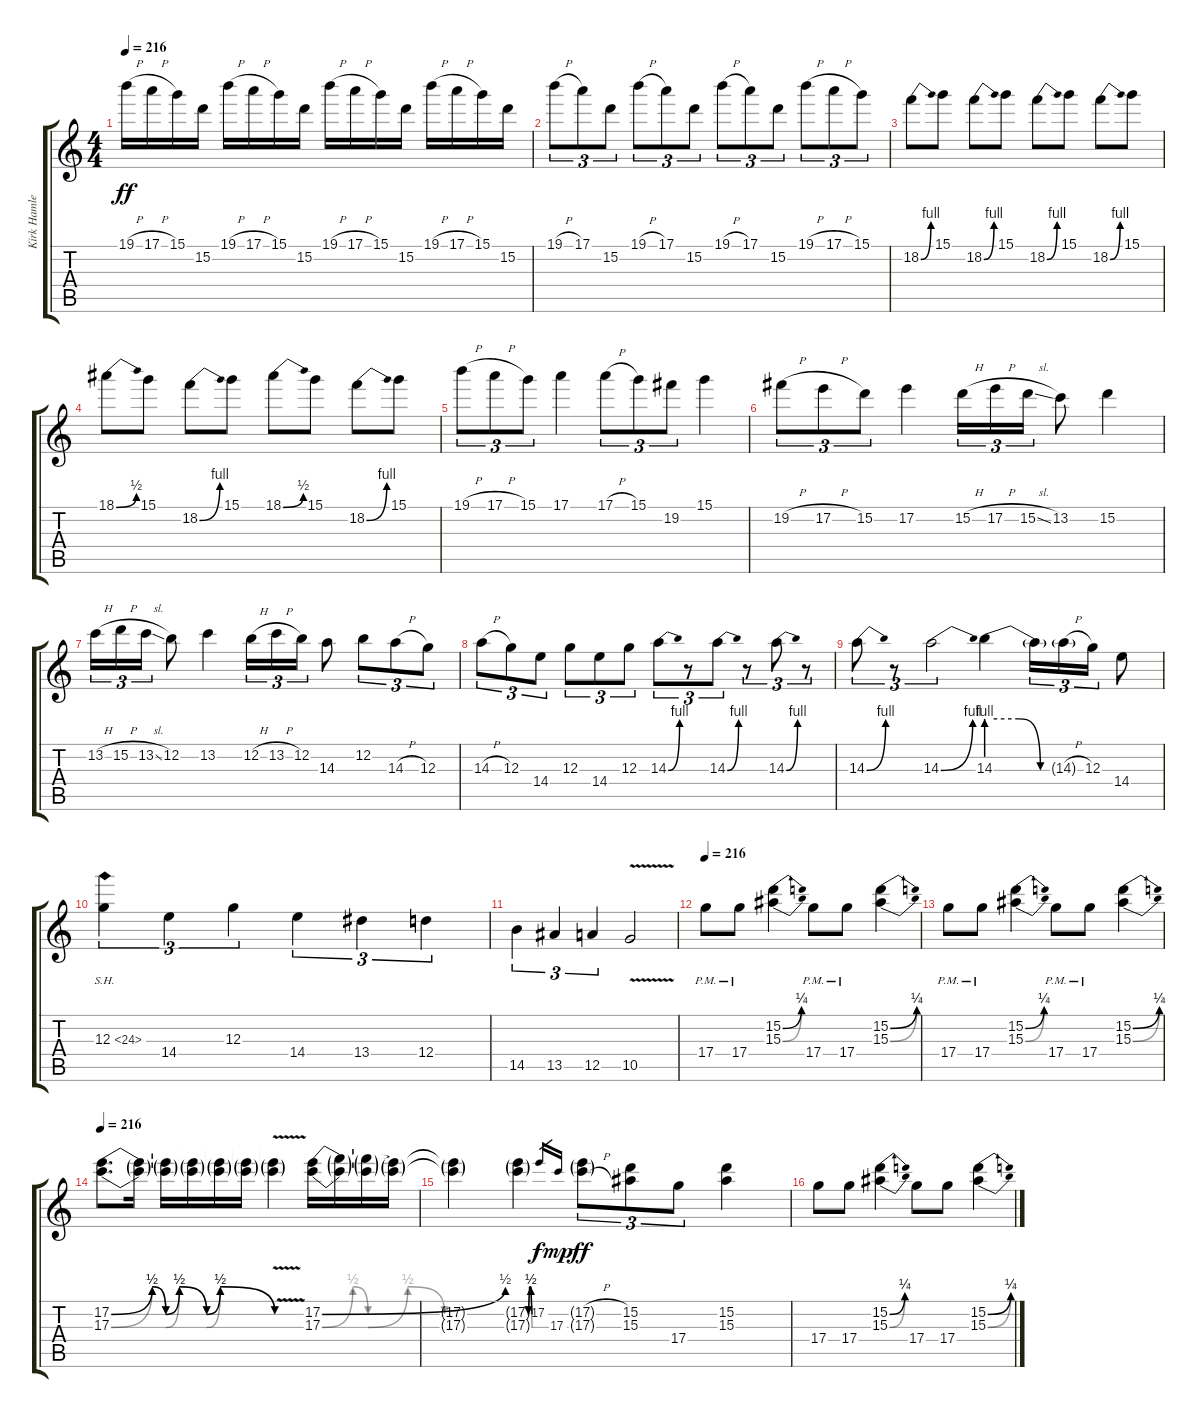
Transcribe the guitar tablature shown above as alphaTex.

\track ("Kirk Hamlet" "Kirk Hamle") {instrument acousticguitarsteel}
\staff {score tabs}
\tuning (E4 B3 G3 D3 A2 E2) {hide}
\ts (4 4)
\tempo 216
\clef g2
\ks c
19.1{h}.16{dy ff} 17.1{h}.16 15.1.16 15.2.16 19.1{h}.16 17.1{h}.16 15.1.16 15.2.16 19.1{h}.16 17.1{h}.16 15.1.16 15.2.16 19.1{h}.16 17.1{h}.16 15.1.16 15.2.16 |
19.1{h}.8{tu (3 2)} 17.1.8{tu (3 2)} 15.2.8{tu (3 2)} 19.1{h}.8{tu (3 2)} 17.1.8{tu (3 2)} 15.2.8{tu (3 2)} 19.1{h}.8{tu (3 2)} 17.1.8{tu (3 2)} 15.2.8{tu (3 2)} 19.1{h}.8{tu (3 2)} 17.1{h}.8{tu (3 2)} 15.1.8{tu (3 2)} |
18.2{be (bend 0 0 60 4)}.8 15.1.8 18.2{be (bend 0 0 60 4)}.8 15.1.8 18.2{be (bend 0 0 60 4)}.8 15.1.8 18.2{be (bend 0 0 60 4)}.8 15.1.8 |
18.1{be (bend 0 0 60 2)}.8 15.1.8 18.2{be (bend 0 0 60 4)}.8 15.1.8 18.1{be (bend 0 0 60 2)}.8 15.1.8 18.2{be (bend 0 0 60 4)}.8 15.1.8 |
19.1{h}.8{tu (3 2)} 17.1{h}.8{tu (3 2)} 15.1.8{tu (3 2)} 17.1.4 17.1{h}.8{tu (3 2)} 15.1.8{tu (3 2)} 19.2.8{tu (3 2)} 15.1.4 |
19.2{h}.8{tu (3 2)} 17.2{h}.8{tu (3 2)} 15.2.8{tu (3 2)} 17.2.4 15.2{h}.16{tu (3 2)} 17.2{h}.16{tu (3 2)} 15.2{sl}.16{tu (3 2)} 13.2.8 15.2.4 |
13.2{h}.16{tu (3 2)} 15.2{h}.16{tu (3 2)} 13.2{sl}.16{tu (3 2)} 12.2.8 13.2.4 12.2{h}.16{tu (3 2)} 13.2{h}.16{tu (3 2)} 12.2.16{tu (3 2)} 14.3.8 12.2.8{tu (3 2)} 14.3{h}.8{tu (3 2)} 12.3.8{tu (3 2)} |
14.3{h}.8{tu (3 2)} 12.3.8{tu (3 2)} 14.4.8{tu (3 2)} 12.3.8{tu (3 2)} 14.4.8{tu (3 2)} 12.3.8{tu (3 2)} 14.3{be (bend 0 0 60 4)}.8{tu (3 2)} r.8{tu (3 2)} 14.3{be (bend 0 0 60 4)}.8{tu (3 2)} r.8{tu (3 2)} 14.3{be (bend 0 0 60 4)}.8{tu (3 2)} r.8{tu (3 2)} |
14.3{be (bend 0 0 60 4)}.8{tu (3 2)} r.8{tu (3 2)} 14.3{be (bend 0 0 60 4)}.2{tu (3 2)} 14.3{be (custom 0 4 30 4 50 0 60 0)}.4 14.3{t}.16{tu (3 2)} 14.3{h g}.16{tu (3 2)} 12.3.16{tu (3 2)} 14.4.8 |
12.3{sh 12}.4{tu (3 2)} 14.4.4{tu (3 2)} 12.3.4{tu (3 2)} 14.4.4{tu (3 2)} 13.4.4{tu (3 2)} 12.4.4{tu (3 2)} |
14.5.4{tu (3 2)} 13.5.4{tu (3 2)} 12.5.4{tu (3 2)} 10.5{v}.2 |
\tempo 216
17.4{pm}.8 17.4{pm}.8 (15.2{be (bend 0 0 60 1)} 15.3{be (bend 0 0 60 2)}).4 17.4{pm}.8 17.4{pm}.8 (15.2{be (bend 0 0 60 1)} 15.3{be (bend 0 0 60 2)}).4 |
17.4{pm}.8 17.4{pm}.8 (15.2{be (bend 0 0 60 1)} 15.3{be (bend 0 0 60 2)}).4 17.4{pm}.8 17.4{pm}.8 (15.2{be (bend 0 0 60 1)} 15.3{be (bend 0 0 60 2)}).4 |
\tempo 216
(17.2{be (custom 0 0 15 2 20 0 25 2 35 0 40 2 60 0)} 17.3{be (custom 0 0 15 2 20 0 25 2 35 0 40 2 60 0)}).8{d} (17.2{t} 17.3{t}).16 (17.2{t} 17.3{t}).16 (17.2{t} 17.3{t}).16 (17.2{t} 17.3{t}).16 (17.2{t} 17.3{t}).16 (17.2{v t} 17.3{v t}).4 (17.2{be (bend 0 0 60 2)} 17.3{be (custom 0 0 10 2 15 0 28 2 40 0 60 0)}).16 (17.2{t} 17.3{t}).16 (17.2{t} 17.3{t}).16 (17.2{t} 17.3{t}).16 |
(17.2{t} 17.3{t}).4 (17.2{be (custom 0 0 15 2 30 2 45 0 60 0) g} 17.3{be (custom 0 0 15 2 30 2 45 0 60 0) g}).4 17.2.16{gr dy f} 17.3.16{gr dy mp} (17.2{h g} 17.3{h g}).8{tu (3 2) dy ff} (15.2 15.3).8{tu (3 2)} 17.4.8{tu (3 2)} (15.2 15.3).4 |
17.4.8 17.4.8 (15.2{be (bend 0 0 60 1)} 15.3{be (bend 0 0 60 2)}).4 17.4.8 17.4.8 (15.2{be (bend 0 0 60 1)} 15.3{be (bend 0 0 60 2)}).4
